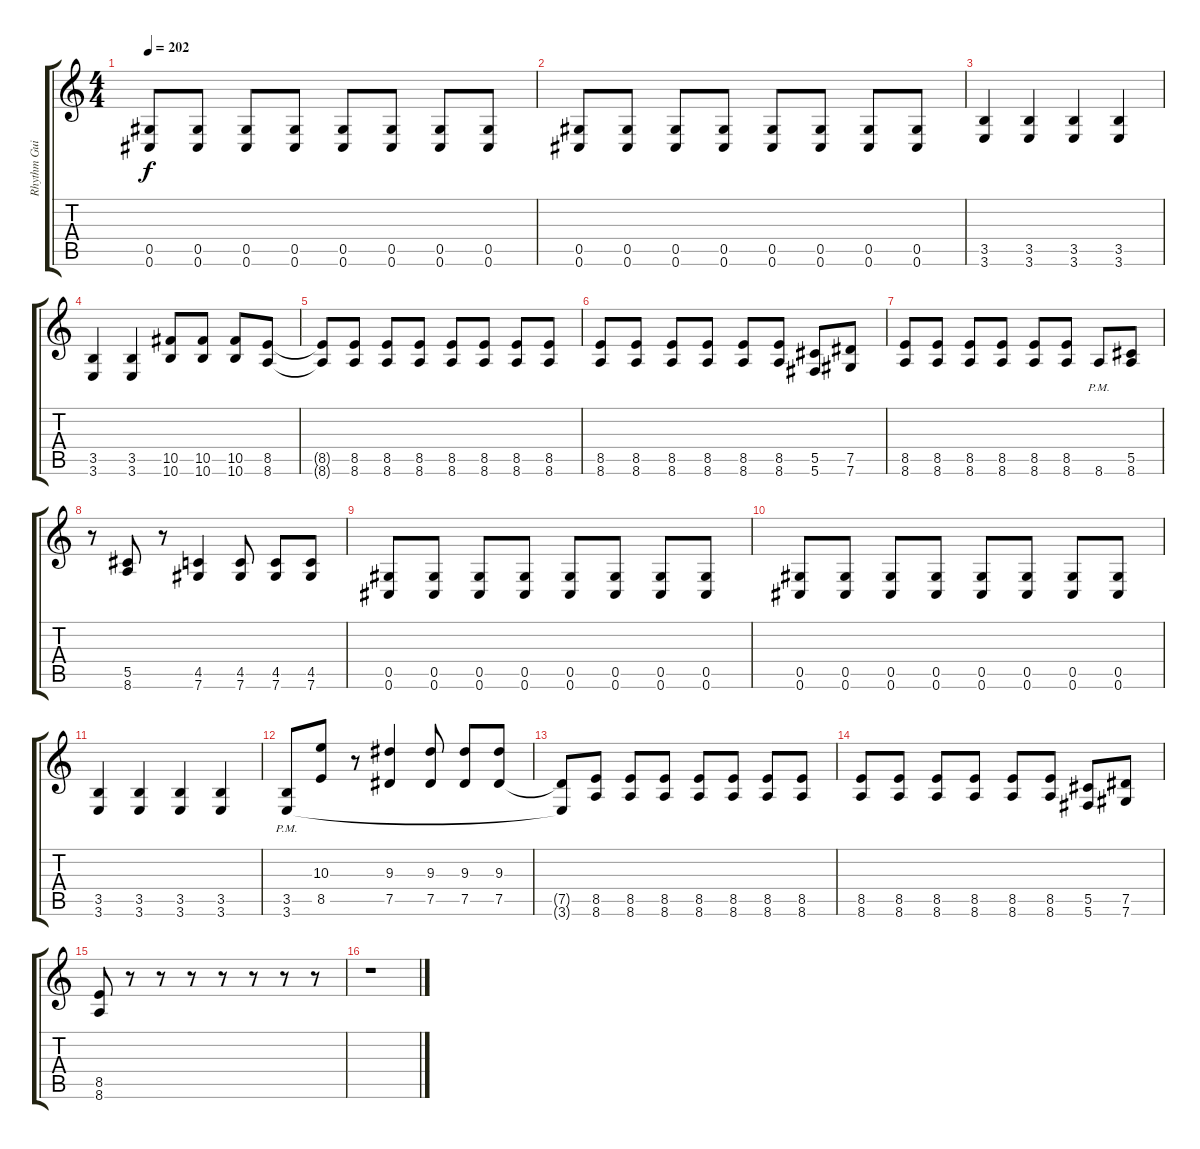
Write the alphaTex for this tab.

\track ("Rhythm Guitar 1" "Rhythm Gui") {instrument distortionguitar}
\staff {score tabs}
\tuning (Eb4 Bb3 Gb3 Db3 Ab2 Db2) {hide}
\ts (4 4)
\tempo 202
\clef g2
\ks c
(0.5 0.6).8{dy f} (0.5 0.6).8 (0.5 0.6).8 (0.5 0.6).8 (0.5 0.6).8 (0.5 0.6).8 (0.5 0.6).8 (0.5 0.6).8 |
(0.5 0.6).8 (0.5 0.6).8 (0.5 0.6).8 (0.5 0.6).8 (0.5 0.6).8 (0.5 0.6).8 (0.5 0.6).8 (0.5 0.6).8 |
(3.5 3.6).4 (3.5 3.6).4 (3.5 3.6).4 (3.5 3.6).4 |
(3.5 3.6).4 (3.5 3.6).4 (10.5 10.6).8 (10.5 10.6).8 (10.5 10.6).8 (8.5 8.6).8 |
(8.5{t} 8.6{t}).8 (8.5 8.6).8 (8.5 8.6).8 (8.5 8.6).8 (8.5 8.6).8 (8.5 8.6).8 (8.5 8.6).8 (8.5 8.6).8 |
(8.5 8.6).8 (8.5 8.6).8 (8.5 8.6).8 (8.5 8.6).8 (8.5 8.6).8 (8.5 8.6).8 (5.5 5.6).8 (7.5 7.6).8 |
(8.5 8.6).8 (8.5 8.6).8 (8.5 8.6).8 (8.5 8.6).8 (8.5 8.6).8 (8.5 8.6).8 8.6{pm}.8 (5.5 8.6).8 |
r.8 (5.5 8.6).8 r.8 (4.5 7.6).4 (4.5 7.6).8 (4.5 7.6).8 (4.5 7.6).8 |
(0.5 0.6).8 (0.5 0.6).8 (0.5 0.6).8 (0.5 0.6).8 (0.5 0.6).8 (0.5 0.6).8 (0.5 0.6).8 (0.5 0.6).8 |
(0.5 0.6).8 (0.5 0.6).8 (0.5 0.6).8 (0.5 0.6).8 (0.5 0.6).8 (0.5 0.6).8 (0.5 0.6).8 (0.5 0.6).8 |
(3.5 3.6).4 (3.5 3.6).4 (3.5 3.6).4 (3.5 3.6).4 |
(3.5{pm} 3.6{pm}).8 (10.3 8.5).8 r.8 (9.3 7.5).4 (9.3 7.5).8 (9.3 7.5).8 (9.3 7.5).8 |
(7.5{t} 3.6{t}).8 (8.5 8.6).8 (8.5 8.6).8 (8.5 8.6).8 (8.5 8.6).8 (8.5 8.6).8 (8.5 8.6).8 (8.5 8.6).8 |
(8.5 8.6).8 (8.5 8.6).8 (8.5 8.6).8 (8.5 8.6).8 (8.5 8.6).8 (8.5 8.6).8 (5.5 5.6).8 (7.5 7.6).8 |
(8.5 8.6).8 r.8 r.8 r.8 r.8 r.8 r.8 r.8 |
r.1
